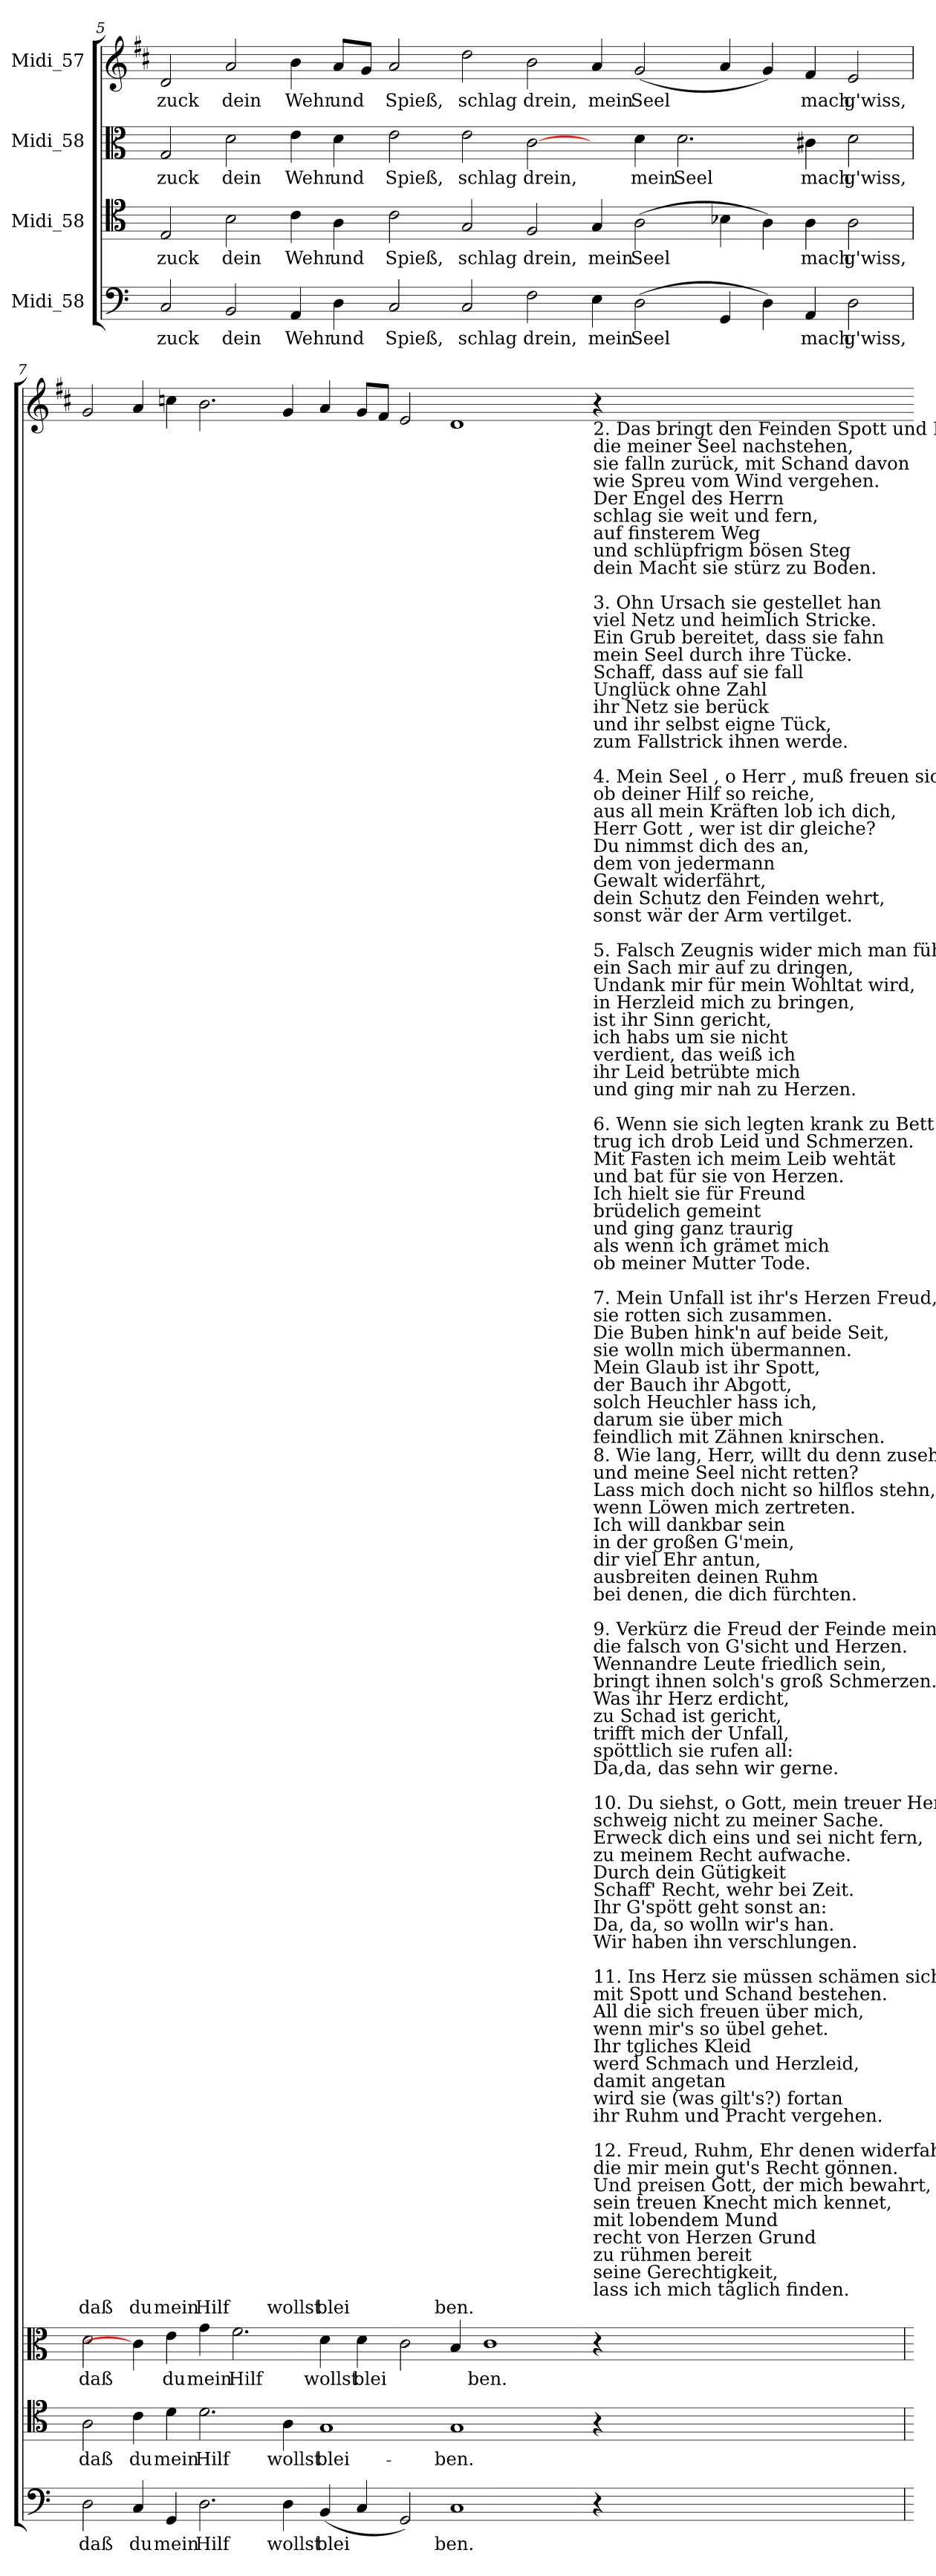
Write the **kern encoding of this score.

**kern	**text	**kern	**text	**kern	**text	**kern	**text
*part4	*part4	*part3	*part3	*part2	*part2	*part1	*part1
*staff4	*staff4	*staff3	*staff3	*staff2	*staff2	*staff1	*staff1
*I"Midi_58	*	*I"Midi_58	*	*I"Midi_58	*	*I"Midi_57	*
*clefF4	*	*clefC4	*	*clefC3	*	*clefG2	*
*	*	*	*	*	*	*ITrd1c2	*
*k[]	*	*k[]	*	*k[]	*	*k[]	*
*C:	*	*C:	*	*C:	*	*C:	*
=5	=5	=5	=5	=5	=5	=5	=5
!	!LO:LY:b	!	!LO:LY:b	!	!LO:LY:b	!	!LO:LY:b
2C	zuck	2E	zuck	2G	zuck	2c	zuck
!	!LO:LY:b	!	!LO:LY:b	!	!LO:LY:b	!	!LO:LY:b
2BB	dein	2B	dein	2d	dein	2g	dein
!	!LO:LY:b	!	!LO:LY:b	!	!LO:LY:b	!	!LO:LY:b
4AA	Wehr	4c	Wehr	4e	Wehr	4a	Wehr
!	!LO:LY:b	!	!LO:LY:b	!	!LO:LY:b	!	!LO:LY:b
4D	und	4A	und	4d	und	8gL	und
.	.	.	.	.	.	8fJ	.
!	!LO:LY:b	!	!LO:LY:b	!	!LO:LY:b	!	!LO:LY:b
2C	Spieß,	2c	Spieß,	2e	Spieß,	2g	Spieß,
!!LO:LB:g=z
=6-	=6-	=6-	=6-	=6-	=6-	=6-	=6-
!	!LO:LY:b	!	!LO:LY:b	!	!LO:LY:b	!	!LO:LY:b
2C	schlag	2G	schlag	2e	schlag	2cc	schlag
!	!LO:LY:b	!	!LO:LY:b	!	!LO:LY:b	!	!LO:LY:b
2F	drein,	2F	drein,	[2c	drein,	2a	drein,
!	!LO:LY:b	!	!LO:LY:b	!	!	!	!LO:LY:b
4E	mein	4G	mein	4ryy	.	4g	mein
!	!LO:LY:b	!	!LO:LY:b	!	!LO:LY:b	!	!LO:LY:b
(>2D	Seel	(>2A	Seel	4d	mein	(>2f	Seel
!	!	!	!	!	!LO:LY:b	!	!
.	.	.	.	2.d	Seel	.	.
4GG	.	4B-X	.	.	.	4g	.
4D)	.	4A)	.	.	.	4f)	.
!	!LO:LY:b	!	!LO:LY:b	!	!LO:LY:b	!	!LO:LY:b
4AA	mach	4A	mach	4c#X	mach	4e	mach
!	!LO:LY:b	!	!LO:LY:b	!	!LO:LY:b	!	!LO:LY:b
2D	g'wiss,	2A	g'wiss,	2d	g'wiss,	2d	g'wiss,
=7	=7	=7	=7	=7	=7	=7	=7
!	!LO:LY:b	!	!LO:LY:b	!	!LO:LY:b	!	!LO:LY:b
2D	daß	2A	daß	2d	daß	2f	daß
!	!LO:LY:b	!	!LO:LY:b	!	!	!	!LO:LY:b
4C	du	4c	du	4c]	.	4g	du
!	!LO:LY:b	!	!LO:LY:b	!	!LO:LY:b	!	!LO:LY:b
4GG	mein	4d	mein	4e	du	4b-X	mein
!	!LO:LY:b	!	!LO:LY:b	!	!LO:LY:b	!	!LO:LY:b
2.D	Hilf	2.d	Hilf	4g	mein	2.a	Hilf
!	!	!	!	!	!LO:LY:b	!	!
.	.	.	.	2.f	Hilf	.	.
!	!LO:LY:b	!	!LO:LY:b	!	!	!	!LO:LY:b
4D	wollst	4A	wollst	.	.	4f	wollst
!	!LO:LY:b	!	!LO:LY:b	!	!LO:LY:b	!	!LO:LY:b
(<4BB	blei	1G	blei-	4d	wollst	4g	blei
!	!	!	!	!	!LO:LY:b	!	!
4C	.	.	.	4d	blei	8fL	.
.	.	.	.	.	.	8eJ	.
2GG)	.	.	.	2c	.	2d	.
!	!LO:LY:b	!	!LO:LY:b	!	!	!	!LO:LY:b
1C	ben.	1G	-ben.	4B	.	1c	ben.
!	!	!	!	!	!LO:LY:b	!	!
.	.	.	.	1c	ben.	.	.
4ryy	.	4ryy	.	.	.	4ryy	.
!!LO:LB:g=z
=8-	=8-	=8-	=8-	=8-	=8-	=8-	=8-
!	!	!	!	!	!	!LO:TX:b:t=2. Das bringt den Feinden Spott und Hohn,\ndie meiner Seel nachstehen, \nsie falln zurück, mit Schand davon\nwie Spreu vom Wind vergehen. \nDer Engel des Herrn\nschlag sie weit und fern,\nauf finsterem Weg \nund schlüpfrigm bösen Steg\ndein Macht sie stürz zu Boden.\n\n3. Ohn Ursach sie gestellet han\nviel Netz und heimlich Stricke.\nEin Grub  bereitet, dass sie fahn\nmein Seel durch ihre Tücke.\nSchaff, dass auf sie fall\nUnglück ohne Zahl\nihr Netz sie berück\nund ihr selbst eigne Tück,\nzum Fallstrick ihnen werde.\n\n4. Mein Seel , o Herr , muß freuen sich\nob deiner Hilf so reiche, \naus all mein Kräften lob ich dich,\nHerr Gott , wer ist dir gleiche? \nDu nimmst dich des an,\ndem von jedermann\nGewalt widerfährt, \ndein Schutz den Feinden wehrt,\nsonst wär der Arm vertilget.\n\n5. Falsch Zeugnis wider mich man führt\nein Sach mir auf zu dringen, \nUndank mir für mein Wohltat wird,\nin Herzleid mich zu bringen, \nist ihr Sinn gericht,\nich habs um sie nicht\nverdient, das weiß ich\nihr Leid betrübte mich\nund ging mir nah zu Herzen.\n\n6. Wenn sie sich legten krank zu Bett\ntrug ich drob Leid und Schmerzen.\nMit Fasten ich meim Leib wehtät\nund bat für sie von Herzen.\nIch hielt sie für Freund\nbrüdelich gemeint\nund ging ganz traurig\nals wenn ich grämet mich\nob meiner Mutter Tode.\n\n7. Mein Unfall ist ihr's Herzen Freud,\nsie rotten sich zusammen.\nDie Buben hink'n auf beide Seit,\nsie wolln mich übermannen.\nMein Glaub ist ihr Spott,\nder Bauch ihr Abgott,\nsolch Heuchler hass ich,\ndarum sie über mich\nfeindlich mit Zähnen knirschen.	!
!	!	!	!	!	!	!LO:TX:b:t=8. Wie lang, Herr, willt du denn zusehn\nund meine Seel nicht retten? \nLass mich doch nicht so hilflos stehn,\nwenn Löwen mich zertreten. \nIch will dankbar sein\nin der großen G'mein,\ndir viel Ehr antun, \nausbreiten deinen Ruhm\nbei denen, die dich fürchten.\n\n9. Verkürz die Freud der Feinde mein,\ndie falsch von G'sicht und Herzen.\nWennandre Leute friedlich sein,\nbringt ihnen solch's groß Schmerzen.\nWas ihr Herz erdicht,\nzu Schad ist gericht,\ntrifft mich der Unfall,\nspöttlich sie rufen all&colon;\nDa,da, das sehn wir gerne.\n\n10. Du siehst, o Gott, mein treuer Herr,\nschweig nicht zu meiner Sache.\nErweck dich eins und sei nicht fern,\nzu meinem Recht aufwache.\nDurch dein Gütigkeit\nSchaff' Recht, wehr bei Zeit.\nIhr G'spött geht sonst an&colon;\nDa, da, so wolln wir's han.\nWir haben ihn verschlungen.\n\n11. Ins Herz sie müssen schämen sich\nmit Spott und Schand bestehen.\nAll die sich freuen über mich,\nwenn mir's so übel gehet.\nIhr tgliches Kleid\nwerd Schmach und Herzleid,\ndamit angetan\nwird sie (was gilt's?) fortan\nihr Ruhm und Pracht vergehen.\n\n12. Freud, Ruhm, Ehr denen widerfahr,\ndie mir mein gut's Recht gönnen. \nUnd preisen Gott, der mich bewahrt,\nsein treuen Knecht mich kennet,\nmit lobendem Mund\nrecht von Herzen Grund\nzu rühmen bereit\nseine Gerechtigkeit,\nlass ich mich täglich finden.	!
4r	.	4r	.	4r	.	4r	.
=	=-	=	=-	=	=-	=-	=-
*-	*-	*-	*-	*-	*-	*-	*-
